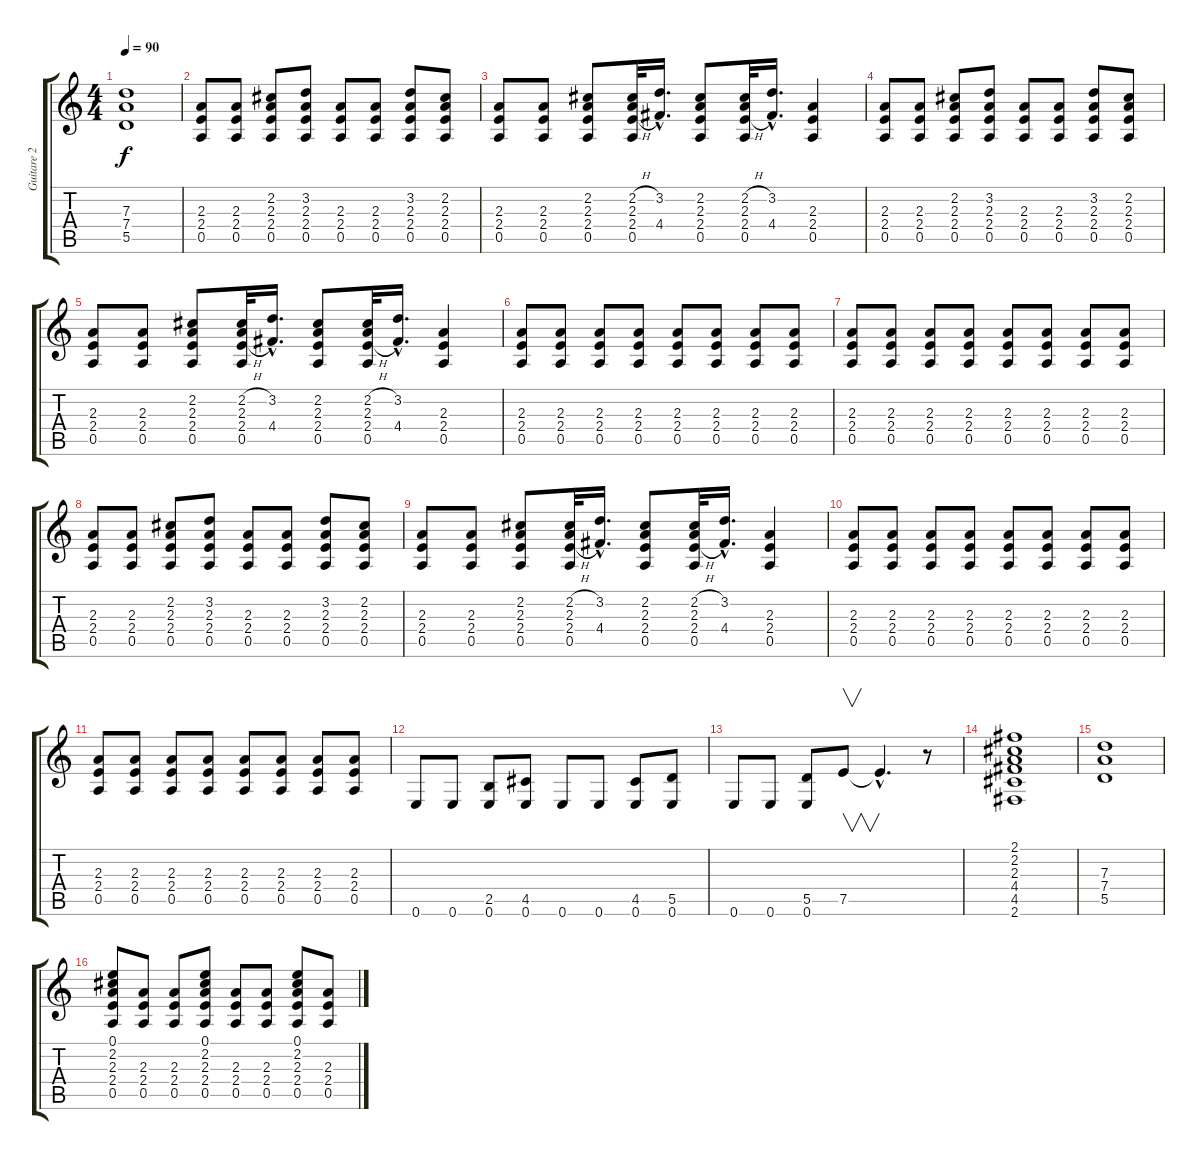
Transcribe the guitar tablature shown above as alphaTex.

\track ("Guitare 2" "Guitare 2") {instrument distortionguitar}
\staff {score tabs}
\tuning (E4 B3 G3 D3 A2 E2) {hide}
\ts (4 4)
\tempo 90
\clef g2
\ks c
(7.3 7.4 5.5).1{dy f} |
(2.3 2.4 0.5).8 (2.3 2.4 0.5).8 (2.2 2.3 2.4 0.5).8 (3.2 2.3 2.4 0.5).8 (2.3 2.4 0.5).8 (2.3 2.4 0.5).8 (3.2 2.3 2.4 0.5).8 (2.2 2.3 2.4 0.5).8 |
(2.3 2.4 0.5).8 (2.3 2.4 0.5).8 (2.2 2.3 2.4 0.5).8 (2.2{h} 2.3 2.4{h} 0.5).32 (3.2{hac} 4.4{hac}).16{d} (2.2 2.3 2.4 0.5).8 (2.2{h} 2.3 2.4{h} 0.5).32 (3.2{hac} 4.4{hac}).16{d} (2.3 2.4 0.5).4 |
(2.3 2.4 0.5).8 (2.3 2.4 0.5).8 (2.2 2.3 2.4 0.5).8 (3.2 2.3 2.4 0.5).8 (2.3 2.4 0.5).8 (2.3 2.4 0.5).8 (3.2 2.3 2.4 0.5).8 (2.2 2.3 2.4 0.5).8 |
(2.3 2.4 0.5).8 (2.3 2.4 0.5).8 (2.2 2.3 2.4 0.5).8 (2.2{h} 2.3 2.4{h} 0.5).32 (3.2{hac} 4.4{hac}).16{d} (2.2 2.3 2.4 0.5).8 (2.2{h} 2.3 2.4{h} 0.5).32 (3.2{hac} 4.4{hac}).16{d} (2.3 2.4 0.5).4 |
(2.3 2.4 0.5).8 (2.3 2.4 0.5).8 (2.3 2.4 0.5).8 (2.3 2.4 0.5).8 (2.3 2.4 0.5).8 (2.3 2.4 0.5).8 (2.3 2.4 0.5).8 (2.3 2.4 0.5).8 |
(2.3 2.4 0.5).8 (2.3 2.4 0.5).8 (2.3 2.4 0.5).8 (2.3 2.4 0.5).8 (2.3 2.4 0.5).8 (2.3 2.4 0.5).8 (2.3 2.4 0.5).8 (2.3 2.4 0.5).8 |
(2.3 2.4 0.5).8 (2.3 2.4 0.5).8 (2.2 2.3 2.4 0.5).8 (3.2 2.3 2.4 0.5).8 (2.3 2.4 0.5).8 (2.3 2.4 0.5).8 (3.2 2.3 2.4 0.5).8 (2.2 2.3 2.4 0.5).8 |
(2.3 2.4 0.5).8 (2.3 2.4 0.5).8 (2.2 2.3 2.4 0.5).8 (2.2{h} 2.3 2.4{h} 0.5).32 (3.2{hac} 4.4{hac}).16{d} (2.2 2.3 2.4 0.5).8 (2.2{h} 2.3 2.4{h} 0.5).32 (3.2{hac} 4.4{hac}).16{d} (2.3 2.4 0.5).4 |
(2.3 2.4 0.5).8 (2.3 2.4 0.5).8 (2.3 2.4 0.5).8 (2.3 2.4 0.5).8 (2.3 2.4 0.5).8 (2.3 2.4 0.5).8 (2.3 2.4 0.5).8 (2.3 2.4 0.5).8 |
(2.3 2.4 0.5).8 (2.3 2.4 0.5).8 (2.3 2.4 0.5).8 (2.3 2.4 0.5).8 (2.3 2.4 0.5).8 (2.3 2.4 0.5).8 (2.3 2.4 0.5).8 (2.3 2.4 0.5).8 |
0.6.8 0.6.8 (2.5 0.6).8 (4.5 0.6).8 0.6.8 0.6.8 (4.5 0.6).8 (5.5 0.6).8 |
0.6.8 0.6.8 (5.5 0.6).8 7.5.8{v} 7.5{hac t}.4{d} r.8 |
(2.1 2.2 2.3 4.4 4.5 2.6).1 |
(7.3 7.4 5.5).1 |
(0.1 2.2 2.3 2.4 0.5).8 (2.3 2.4 0.5).8 (2.3 2.4 0.5).8 (0.1 2.2 2.3 2.4 0.5).8 (2.3 2.4 0.5).8 (2.3 2.4 0.5).8 (0.1 2.2 2.3 2.4 0.5).8 (2.3 2.4 0.5).8
